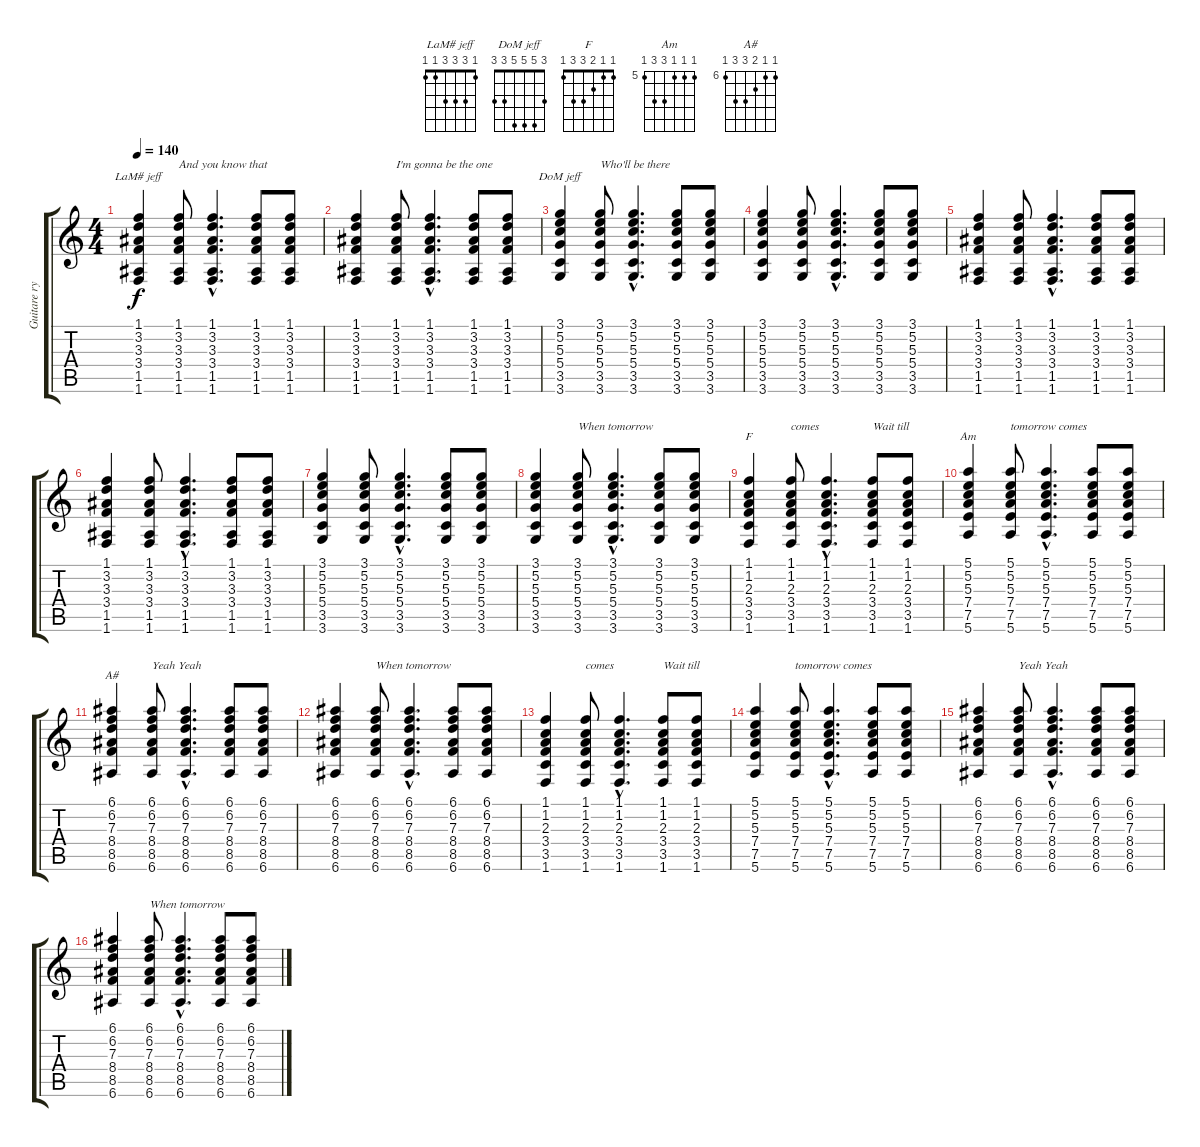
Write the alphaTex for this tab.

\track ("Guitare rythmique" "Guitare ry") {instrument electricguitarclean}
\staff {score tabs}
\tuning (E4 B3 G3 D3 A2 E2) {hide}
\chord ("LaM# jeff" 1 3 3 3 1 1)
\chord ("DoM jeff" 3 5 5 5 3 3)
\chord ("F" 1 1 2 3 3 1)
\chord ("Am" 5 5 5 7 7 5) {firstfret 5}
\chord ("A#" 6 6 7 8 8 6) {firstfret 6}
\ts (4 4)
\tempo 140
\clef g2
\ks c
(1.1 3.2 3.3 3.4 1.5 1.6).4{ch "LaM# jeff" dy f} (1.1 3.2 3.3 3.4 1.5 1.6).8{txt "And you know that "} (1.1{hac} 3.2{hac} 3.3{hac} 3.4{hac} 1.5{hac} 1.6{hac}).4{d} (1.1 3.2 3.3 3.4 1.5 1.6).8 (1.1 3.2 3.3 3.4 1.5 1.6).8 |
(1.1 3.2 3.3 3.4 1.5 1.6).4 (1.1 3.2 3.3 3.4 1.5 1.6).8{txt "I'm gonna be the one"} (1.1{hac} 3.2{hac} 3.3{hac} 3.4{hac} 1.5{hac} 1.6{hac}).4{d} (1.1 3.2 3.3 3.4 1.5 1.6).8 (1.1 3.2 3.3 3.4 1.5 1.6).8 |
(3.1 5.2 5.3 5.4 3.5 3.6).4{ch "DoM jeff"} (3.1 5.2 5.3 5.4 3.5 3.6).8{txt "Who'll be there"} (3.1{hac} 5.2{hac} 5.3{hac} 5.4{hac} 3.5{hac} 3.6{hac}).4{d} (3.1 5.2 5.3 5.4 3.5 3.6).8 (3.1 5.2 5.3 5.4 3.5 3.6).8 |
(3.1 5.2 5.3 5.4 3.5 3.6).4 (3.1 5.2 5.3 5.4 3.5 3.6).8 (3.1{hac} 5.2{hac} 5.3{hac} 5.4{hac} 3.5{hac} 3.6{hac}).4{d} (3.1 5.2 5.3 5.4 3.5 3.6).8 (3.1 5.2 5.3 5.4 3.5 3.6).8 |
(1.1 3.2 3.3 3.4 1.5 1.6).4 (1.1 3.2 3.3 3.4 1.5 1.6).8 (1.1{hac} 3.2{hac} 3.3{hac} 3.4{hac} 1.5{hac} 1.6{hac}).4{d} (1.1 3.2 3.3 3.4 1.5 1.6).8 (1.1 3.2 3.3 3.4 1.5 1.6).8 |
(1.1 3.2 3.3 3.4 1.5 1.6).4 (1.1 3.2 3.3 3.4 1.5 1.6).8 (1.1{hac} 3.2{hac} 3.3{hac} 3.4{hac} 1.5{hac} 1.6{hac}).4{d} (1.1 3.2 3.3 3.4 1.5 1.6).8 (1.1 3.2 3.3 3.4 1.5 1.6).8 |
(3.1 5.2 5.3 5.4 3.5 3.6).4 (3.1 5.2 5.3 5.4 3.5 3.6).8 (3.1{hac} 5.2{hac} 5.3{hac} 5.4{hac} 3.5{hac} 3.6{hac}).4{d} (3.1 5.2 5.3 5.4 3.5 3.6).8 (3.1 5.2 5.3 5.4 3.5 3.6).8 |
(3.1 5.2 5.3 5.4 3.5 3.6).4 (3.1 5.2 5.3 5.4 3.5 3.6).8{txt "When tomorrow"} (3.1{hac} 5.2{hac} 5.3{hac} 5.4{hac} 3.5{hac} 3.6{hac}).4{d} (3.1 5.2 5.3 5.4 3.5 3.6).8 (3.1 5.2 5.3 5.4 3.5 3.6).8 |
(1.1 1.2 2.3 3.4 3.5 1.6).4{ch "F"} (1.1 1.2 2.3 3.4 3.5 1.6).8{txt "comes"} (1.1{hac} 1.2{hac} 2.3{hac} 3.4{hac} 3.5{hac} 1.6{hac}).4{d} (1.1 1.2 2.3 3.4 3.5 1.6).8{txt "Wait till "} (1.1 1.2 2.3 3.4 3.5 1.6).8 |
(5.1 5.2 5.3 7.4 7.5 5.6).4{ch "Am"} (5.1 5.2 5.3 7.4 7.5 5.6).8{txt "tomorrow comes "} (5.1{hac} 5.2{hac} 5.3{hac} 7.4{hac} 7.5{hac} 5.6{hac}).4{d} (5.1 5.2 5.3 7.4 7.5 5.6).8 (5.1 5.2 5.3 7.4 7.5 5.6).8 |
(6.1 6.2 7.3 8.4 8.5 6.6).4{ch "A#"} (6.1 6.2 7.3 8.4 8.5 6.6).8{txt "Yeah Yeah"} (6.1{hac} 6.2{hac} 7.3{hac} 8.4{hac} 8.5{hac} 6.6{hac}).4{d} (6.1 6.2 7.3 8.4 8.5 6.6).8 (6.1 6.2 7.3 8.4 8.5 6.6).8 |
(6.1 6.2 7.3 8.4 8.5 6.6).4 (6.1 6.2 7.3 8.4 8.5 6.6).8{txt "When tomorrow"} (6.1{hac} 6.2{hac} 7.3{hac} 8.4{hac} 8.5{hac} 6.6{hac}).4{d} (6.1 6.2 7.3 8.4 8.5 6.6).8 (6.1 6.2 7.3 8.4 8.5 6.6).8 |
(1.1 1.2 2.3 3.4 3.5 1.6).4 (1.1 1.2 2.3 3.4 3.5 1.6).8{txt "comes"} (1.1{hac} 1.2{hac} 2.3{hac} 3.4{hac} 3.5{hac} 1.6{hac}).4{d} (1.1 1.2 2.3 3.4 3.5 1.6).8{txt "Wait till "} (1.1 1.2 2.3 3.4 3.5 1.6).8 |
(5.1 5.2 5.3 7.4 7.5 5.6).4 (5.1 5.2 5.3 7.4 7.5 5.6).8{txt "tomorrow comes "} (5.1{hac} 5.2{hac} 5.3{hac} 7.4{hac} 7.5{hac} 5.6{hac}).4{d} (5.1 5.2 5.3 7.4 7.5 5.6).8 (5.1 5.2 5.3 7.4 7.5 5.6).8 |
(6.1 6.2 7.3 8.4 8.5 6.6).4 (6.1 6.2 7.3 8.4 8.5 6.6).8{txt "Yeah Yeah"} (6.1{hac} 6.2{hac} 7.3{hac} 8.4{hac} 8.5{hac} 6.6{hac}).4{d} (6.1 6.2 7.3 8.4 8.5 6.6).8 (6.1 6.2 7.3 8.4 8.5 6.6).8 |
(6.1 6.2 7.3 8.4 8.5 6.6).4 (6.1 6.2 7.3 8.4 8.5 6.6).8{txt "When tomorrow"} (6.1{hac} 6.2{hac} 7.3{hac} 8.4{hac} 8.5{hac} 6.6{hac}).4{d} (6.1 6.2 7.3 8.4 8.5 6.6).8 (6.1 6.2 7.3 8.4 8.5 6.6).8
